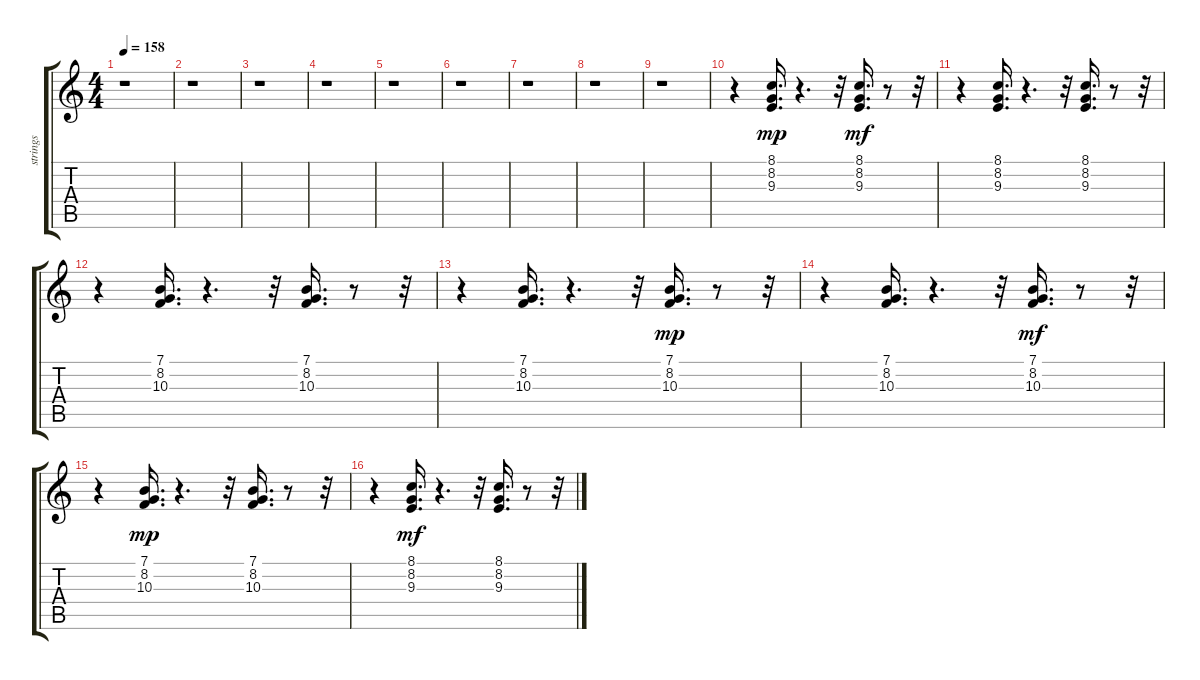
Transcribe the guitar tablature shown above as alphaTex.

\track ("strings" "strings") {instrument stringensemble1}
\staff {score tabs}
\tuning (E4 B3 G3 D3 A2 E2) {hide}
\ts (4 4)
\tempo 158
\clef g2
\ks c
r.1{dy mp} |
r.1 |
r.1 |
r.1 |
r.1 |
r.1 |
r.1 |
r.1 |
r.1 |
r.4 (8.1 8.2 9.3).16{d balance 8} r.4{d} r.32 (8.1 8.2 9.3).16{d dy mf} r.8 r.32 |
r.4 (8.1 8.2 9.3).16{d} r.4{d} r.32 (8.1 8.2 9.3).16{d} r.8 r.32 |
r.4 (7.1 8.2 10.3).16{d} r.4{d} r.32 (7.1 8.2 10.3).16{d} r.8 r.32 |
r.4 (7.1 8.2 10.3).16{d} r.4{d} r.32 (7.1 8.2 10.3).16{d dy mp} r.8 r.32 |
r.4 (7.1 8.2 10.3).16{d} r.4{d} r.32 (7.1 8.2 10.3).16{d dy mf} r.8 r.32 |
r.4 (7.1 8.2 10.3).16{d dy mp} r.4{d} r.32 (7.1 8.2 10.3).16{d} r.8 r.32 |
r.4 (8.1 8.2 9.3).16{d dy mf} r.4{d} r.32 (8.1 8.2 9.3).16{d} r.8 r.32
